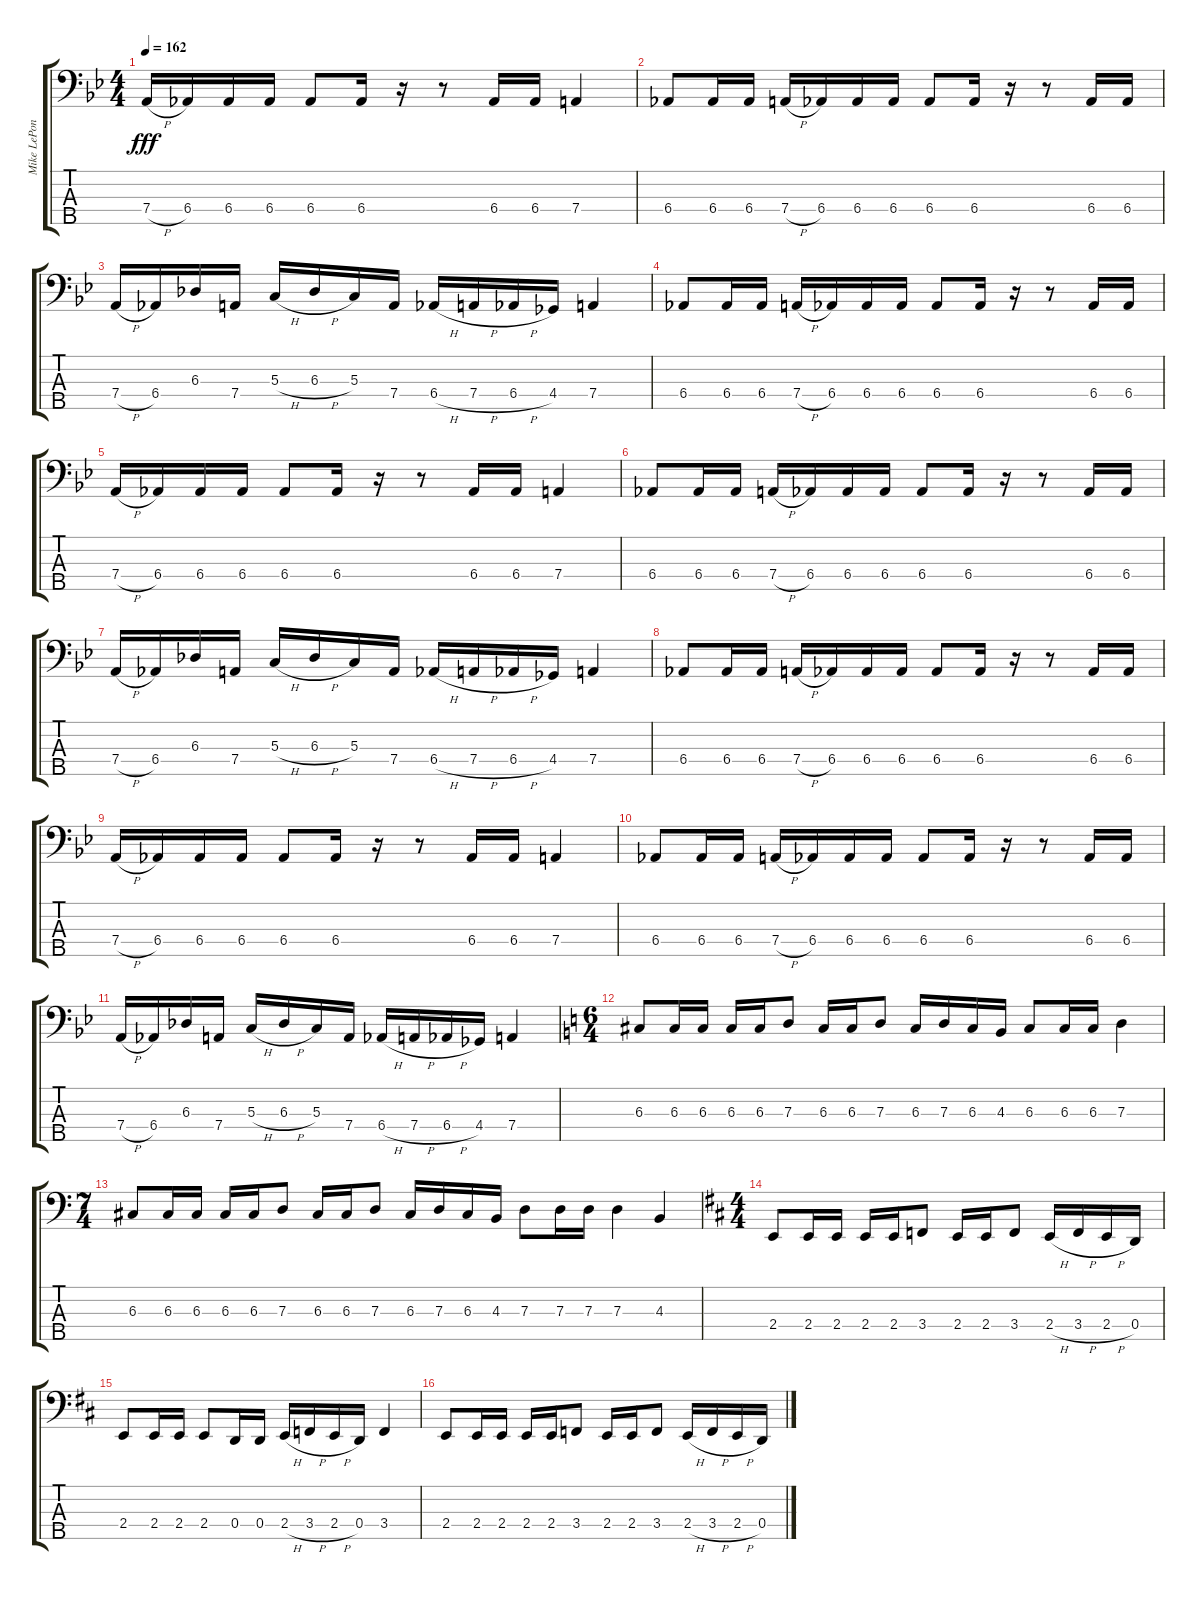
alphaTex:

\track ("Mike LePond" "Mike LePon") {instrument electricbassfinger}
\staff {score tabs}
\tuning (F2 C2 G1 D1 A0) {hide}
\ts (4 4)
\tempo 162
\clef f4
\ks bb
7.4{h}.16{dy fff} 6.4.16 6.4.16 6.4.16 6.4.8 6.4.16 r.16 r.8 6.4.16 6.4.16 7.4.4 |
6.4.8 6.4.16 6.4.16 7.4{h}.16 6.4.16 6.4.16 6.4.16 6.4.8 6.4.16 r.16 r.8 6.4.16 6.4.16 |
7.4{h}.16 6.4.16 6.3.16 7.4.16 5.3{h}.16 6.3{h}.16 5.3.16 7.4.16 6.4{h}.16 7.4{h}.16 6.4{h}.16 4.4.16 7.4.4 |
6.4.8 6.4.16 6.4.16 7.4{h}.16 6.4.16 6.4.16 6.4.16 6.4.8 6.4.16 r.16 r.8 6.4.16 6.4.16 |
7.4{h}.16 6.4.16 6.4.16 6.4.16 6.4.8 6.4.16 r.16 r.8 6.4.16 6.4.16 7.4.4 |
6.4.8 6.4.16 6.4.16 7.4{h}.16 6.4.16 6.4.16 6.4.16 6.4.8 6.4.16 r.16 r.8 6.4.16 6.4.16 |
7.4{h}.16 6.4.16 6.3.16 7.4.16 5.3{h}.16 6.3{h}.16 5.3.16 7.4.16 6.4{h}.16 7.4{h}.16 6.4{h}.16 4.4.16 7.4.4 |
6.4.8 6.4.16 6.4.16 7.4{h}.16 6.4.16 6.4.16 6.4.16 6.4.8 6.4.16 r.16 r.8 6.4.16 6.4.16 |
7.4{h}.16 6.4.16 6.4.16 6.4.16 6.4.8 6.4.16 r.16 r.8 6.4.16 6.4.16 7.4.4 |
6.4.8 6.4.16 6.4.16 7.4{h}.16 6.4.16 6.4.16 6.4.16 6.4.8 6.4.16 r.16 r.8 6.4.16 6.4.16 |
7.4{h}.16 6.4.16 6.3.16 7.4.16 5.3{h}.16 6.3{h}.16 5.3.16 7.4.16 6.4{h}.16 7.4{h}.16 6.4{h}.16 4.4.16 7.4.4 |
\ts (6 4)
\ks aminor
6.3.8 6.3.16 6.3.16 6.3.16 6.3.16 7.3.8 6.3.16 6.3.16 7.3.8 6.3.16 7.3.16 6.3.16 4.3.16 6.3.8 6.3.16 6.3.16 7.3.4 |
\ts (7 4)
6.3.8 6.3.16 6.3.16 6.3.16 6.3.16 7.3.8 6.3.16 6.3.16 7.3.8 6.3.16 7.3.16 6.3.16 4.3.16 7.3.8 7.3.16 7.3.16 7.3.4 4.3.4 |
\ts (4 4)
\ks bminor
2.4.8 2.4.16 2.4.16 2.4.16 2.4.16 3.4.8 2.4.16 2.4.16 3.4.8 2.4{h}.16 3.4{h}.16 2.4{h}.16 0.4.16 |
2.4.8 2.4.16 2.4.16 2.4.8 0.4.16 0.4.16 2.4{h}.16 3.4{h}.16 2.4{h}.16 0.4.16 3.4.4 |
2.4.8 2.4.16 2.4.16 2.4.16 2.4.16 3.4.8 2.4.16 2.4.16 3.4.8 2.4{h}.16 3.4{h}.16 2.4{h}.16 0.4.16
